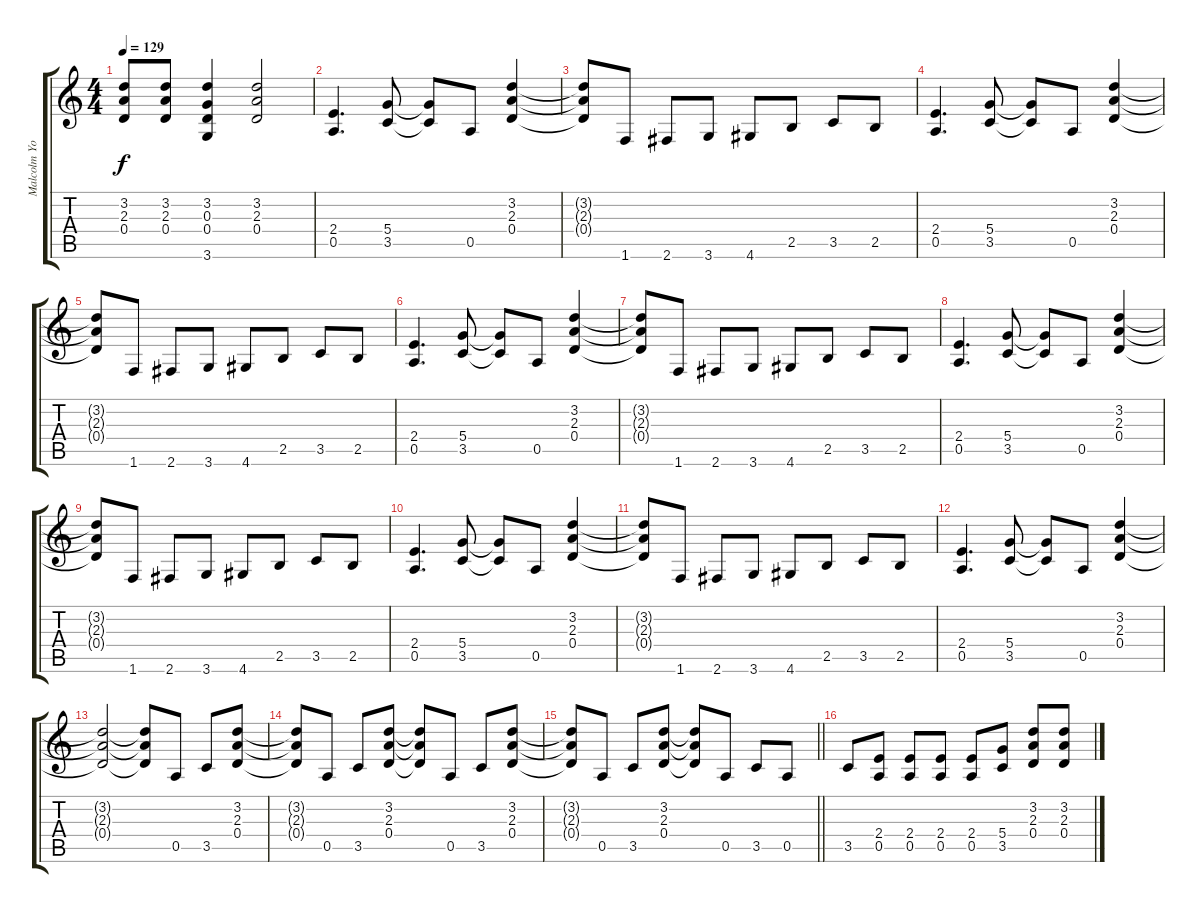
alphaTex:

\track ("Malcolm Young" "Malcolm Yo") {instrument overdrivenguitar}
\staff {score tabs}
\tuning (E4 B3 G3 D3 A2 E2) {hide}
\ts (4 4)
\tempo 129
\clef g2
\ks c
(3.2{t} 2.3{t} 0.4{t}).8{dy f} (3.2 2.3 0.4).8 (3.2 0.3 0.4 3.6).4 (3.2 2.3 0.4).2 |
(2.4 0.5).4{d} (5.4 3.5).8 (5.4{t} 3.5{t}).8 0.5.8 (3.2 2.3 0.4).4 |
(3.2{t} 2.3{t} 0.4{t}).8 1.6.8 2.6.8 3.6.8 4.6.8 2.5.8 3.5.8 2.5.8 |
(2.4 0.5).4{d} (5.4 3.5).8 (5.4{t} 3.5{t}).8 0.5.8 (3.2 2.3 0.4).4 |
(3.2{t} 2.3{t} 0.4{t}).8 1.6.8 2.6.8 3.6.8 4.6.8 2.5.8 3.5.8 2.5.8 |
(2.4 0.5).4{d} (5.4 3.5).8 (5.4{t} 3.5{t}).8 0.5.8 (3.2 2.3 0.4).4 |
(3.2{t} 2.3{t} 0.4{t}).8 1.6.8 2.6.8 3.6.8 4.6.8 2.5.8 3.5.8 2.5.8 |
(2.4 0.5).4{d} (5.4 3.5).8 (5.4{t} 3.5{t}).8 0.5.8 (3.2 2.3 0.4).4 |
(3.2{t} 2.3{t} 0.4{t}).8 1.6.8 2.6.8 3.6.8 4.6.8 2.5.8 3.5.8 2.5.8 |
(2.4 0.5).4{d} (5.4 3.5).8 (5.4{t} 3.5{t}).8 0.5.8 (3.2 2.3 0.4).4 |
(3.2{t} 2.3{t} 0.4{t}).8 1.6.8 2.6.8 3.6.8 4.6.8 2.5.8 3.5.8 2.5.8 |
(2.4 0.5).4{d} (5.4 3.5).8 (5.4{t} 3.5{t}).8 0.5.8 (3.2 2.3 0.4).4 |
(3.2{t} 2.3{t} 0.4{t}).2 (3.2{t} 2.3{t} 0.4{t}).8 0.5.8 3.5.8 (3.2 2.3 0.4).8 |
(3.2{t} 2.3{t} 0.4{t}).8 0.5.8 3.5.8 (3.2 2.3 0.4).8 (3.2{t} 2.3{t} 0.4{t}).8 0.5.8 3.5.8 (3.2 2.3 0.4).8 |
\barLineRight lightlight
(3.2{t} 2.3{t} 0.4{t}).8 0.5.8 3.5.8 (3.2 2.3 0.4).8 (3.2{t} 2.3{t} 0.4{t}).8 0.5.8 3.5.8 0.5.8 |
3.5.8 (2.4 0.5).8 (2.4 0.5).8 (2.4 0.5).8 (2.4 0.5).8 (5.4 3.5).8 (3.2 2.3 0.4).8 (3.2 2.3 0.4).8
